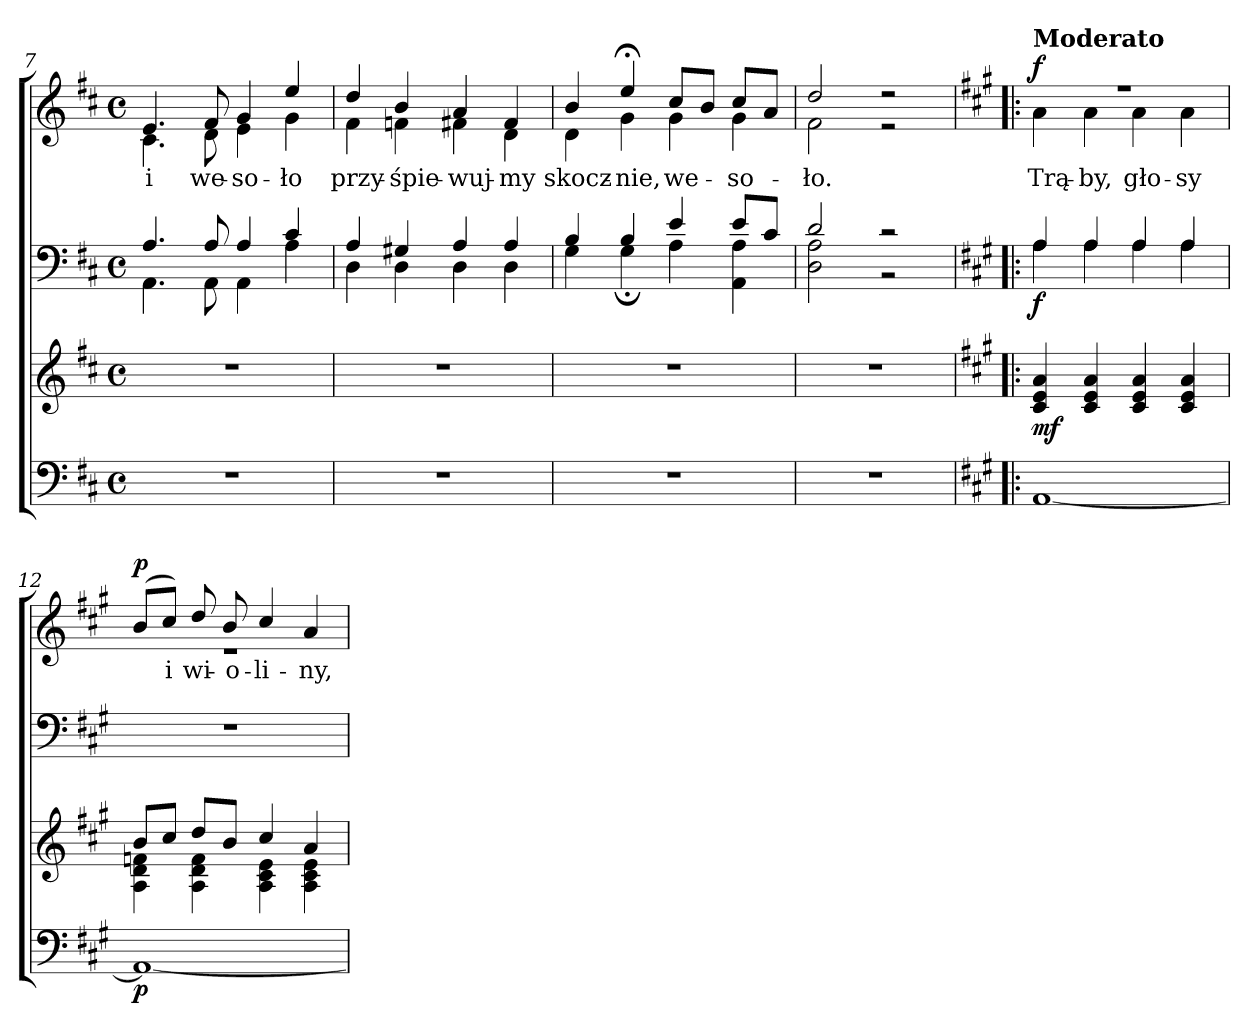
**kern	**dynam	**kern	**dynam	**kern	**dynam	**kern	**text	**dynam
*part4	*part4	*part3	*part3	*part2	*part2	*part1	*part1	*part1
*staff4	*staff4	*staff3	*staff3	*staff2	*staff2	*staff1	*staff1	*staff1
*clefF4	*	*clefG2	*	*clefF4	*	*clefG2	*	*
*k[f#c#]	*	*k[f#c#]	*	*k[f#c#]	*	*k[f#c#]	*	*
*D:	*	*D:	*	*D:	*	*D:	*	*
*M4/4	*	*M4/4	*	*M4/4	*	*M4/4	*	*
*met(c)	*	*met(c)	*	*met(c)	*	*met(c)	*	*
=7	=7	=7	=7	=7	=7	=7	=7	=7
*	*	*	*	*^	*	*	*	*
!	!	!	!	!	!	!	!	!LO:LY:b:color=#000000	!
*	*	*	*	*	*	*	*^	*	*
1r	.	1r	.	4.Ai/	4.AAi\	.	4.ei/	4.c#i\	i	.
!	!	!	!	!	!	!	!	!	!LO:LY:b:color=#000000	!
.	.	.	.	8Ai/	8AAi\	.	8f#i/	8di\	we-	.
!	!	!	!	!	!	!	!	!	!LO:LY:b:color=#000000	!
.	.	.	.	4Ai/	4AAi\	.	4gi/	4ei\	-so-	.
!	!	!	!	!	!	!	!	!	!LO:LY:b:color=#000000	!
.	.	.	.	4c#i/	4Ai\	.	4eei/	4gi\	-ło	.
=8	=8	=8	=8	=8	=8	=8	=8	=8	=8	=8
!	!	!	!	!	!	!	!	!	!LO:LY:b:color=#000000	!
1r	.	1r	.	4Ai/	4Di\	.	4ddi/	4f#i\	przy-	.
!	!	!	!	!	!	!	!	!	!LO:LY:b:color=#000000	!
.	.	.	.	4G#Xi/	4Di\	.	4bi/	4fni\	-śpie-	.
!	!	!	!	!	!	!	!	!	!LO:LY:b:color=#000000	!
.	.	.	.	4Ai/	4Di\	.	4ai/	4f#Xi\	-wuj-	.
!	!	!	!	!	!	!	!	!	!LO:LY:b:color=#000000	!
.	.	.	.	4Ai/	4Di\	.	4f#i/	4di\	-my	.
=9	=9	=9	=9	=9	=9	=9	=9	=9	=9	=9
!	!	!	!	!	!	!	!	!	!LO:LY:b:color=#000000	!
1r	.	1r	.	4Bi/	4Gi\	.	4bi/	4di\	skocz-	.
!	!	!	!	!	!	!	!	!	!LO:LY:b:color=#000000	!
.	.	.	.	4Bi/	4G;i\	.	4ee;i/	4gi\	-nie,	.
!	!	!	!	!	!	!	!	!	!LO:LY:b:color=#000000	!
.	.	.	.	4ei/	4Ai\	.	8cc#i/L	4gi\	we-	.
.	.	.	.	.	.	.	8bi/J	.	.	.
!	!	!	!	!	!	!	!	!	!LO:LY:b:color=#000000	!
.	.	.	.	8ei/L	4AAi\ 4Ai	.	8cc#i/L	4gi\	-so-	.
.	.	.	.	8c#i/J	.	.	8ai/J	.	.	.
=10	=10	=10	=10	=10	=10	=10	=10	=10	=10	=10
!	!	!	!	!	!	!	!	!	!LO:LY:b:color=#000000	!
1r	.	1r	.	2di/	2Di\ 2Ai	.	2ddi/	2f#i\	-ło.	.
.	.	.	.	2r	2r	.	2r	2r	.	.
!!LO:LB:g=z	!!
=11!|:	=11!|:	=11!|:	=11!|:	=11!|:	=11!|:	=11!|:	=11!|:	=11!|:	=11!|:	=11!|:
*k[f#c#g#]	*	*k[f#c#g#]	*	*k[f#c#g#]	*	*	*k[f#c#g#]	*	*	*
*A:	*	*A:	*	*A:	*	*	*A:	*	*	*
*	*	*	*	*	*	*	*MM100	*	*	*
!	!	!	!	!	!	!	!LO:TX:a:B:t=Moderato	!	!	!
!	!	!	!	!	!	!	!	!	!LO:LY:b:color=#000000	!
[1AAi	.	4c#i/ 4ei 4ai	mf	4Ai/	4Ai\	f	1r	4ai\	Trą-	f
!	!	!	!	!	!	!	!	!	!LO:LY:b:color=#000000	!
.	.	4c#i/ 4ei 4ai	.	4Ai/	4Ai\	.	.	4ai\	-by,	.
!	!	!	!	!	!	!	!	!	!LO:LY:b:color=#000000	!
.	.	4c#i/ 4ei 4ai	.	4Ai/	4Ai\	.	.	4ai\	gło-	.
!	!	!	!	!	!	!	!	!	!LO:LY:b:color=#000000	!
.	.	4c#i/ 4ei 4ai	.	4Ai/	4Ai\	.	.	4ai\	-sy	.
*	*	*	*	*v	*v	*	*	*	*	*
=12	=12	=12	=12	=12	=12	=12	=12	=12	=12
*	*	*^	*	*	*	*	*	*	*
1AAi_	p	8bi/L	4Ai\ 4di 4fni	.	1r	.	(8bi/L	1r	.	p
!	!	!	!	!	!	!	!	!	!LO:LY:b:color=#000000	!
.	.	8cc#i/J	.	.	.	.	8cc#i/J)	.	i	.
!	!	!	!	!	!	!	!	!	!LO:LY:b:color=#000000	!
.	.	8ddi/L	4Ai\ 4di 4fi	.	.	.	8ddi/	.	wi-	.
!	!	!	!	!	!	!	!	!	!LO:LY:b:color=#000000	!
.	.	8bi/J	.	.	.	.	8bi/	.	-o-	.
!	!	!	!	!	!	!	!	!	!LO:LY:b:color=#000000	!
.	.	4cc#i/	4Ai\ 4c#i 4ei	.	.	.	4cc#i/	.	-li-	.
!	!	!	!	!	!	!	!	!	!LO:LY:b:color=#000000	!
.	.	4ai/	4Ai\ 4c#i 4ei	.	.	.	4ai/	.	-ny,	.
*	*	*v	*v	*	*	*	*v	*v	*	*
=	=	=	=	=	=	=	=	=
*-	*-	*-	*-	*-	*-	*-	*-	*-
